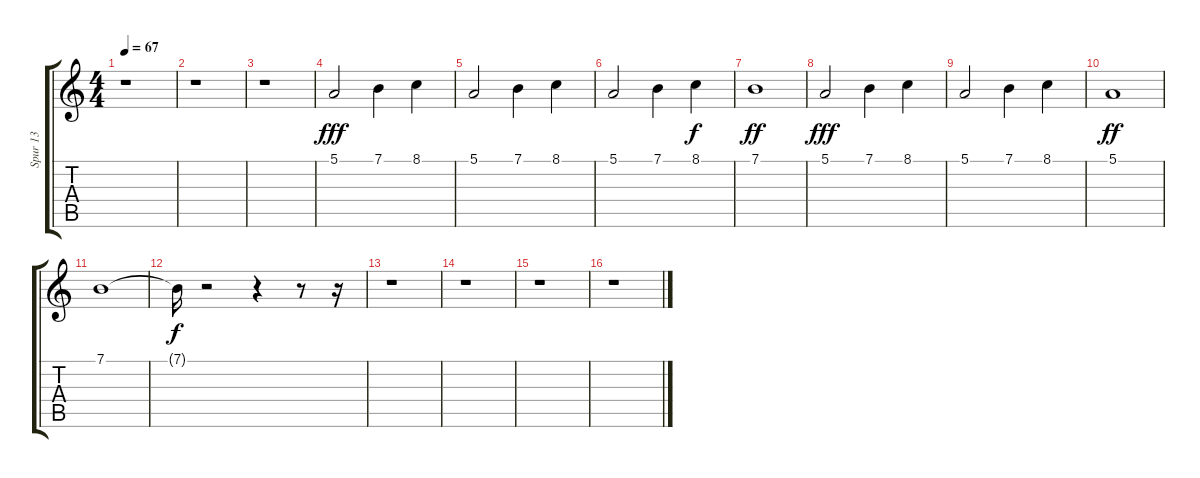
\track ("Spur 13" "Spur 13") {instrument drawbarorgan}
\staff {score tabs}
\tuning (E4 B3 G3 D3 A2 E2) {hide}
\ts (4 4)
\tempo 67
\clef g2
\ks c
r.1{dy fff} |
r.1 |
r.1 |
5.1.2 7.1.4 8.1.4 |
5.1.2 7.1.4 8.1.4 |
5.1.2 7.1.4 8.1.4{dy f} |
7.1.1{dy ff} |
5.1.2{dy fff} 7.1.4 8.1.4 |
5.1.2 7.1.4 8.1.4 |
5.1.1{dy ff} |
7.1.1 |
7.1{t}.16{dy f} r.2 r.4 r.8 r.16 |
r.1 |
r.1 |
r.1 |
r.1
